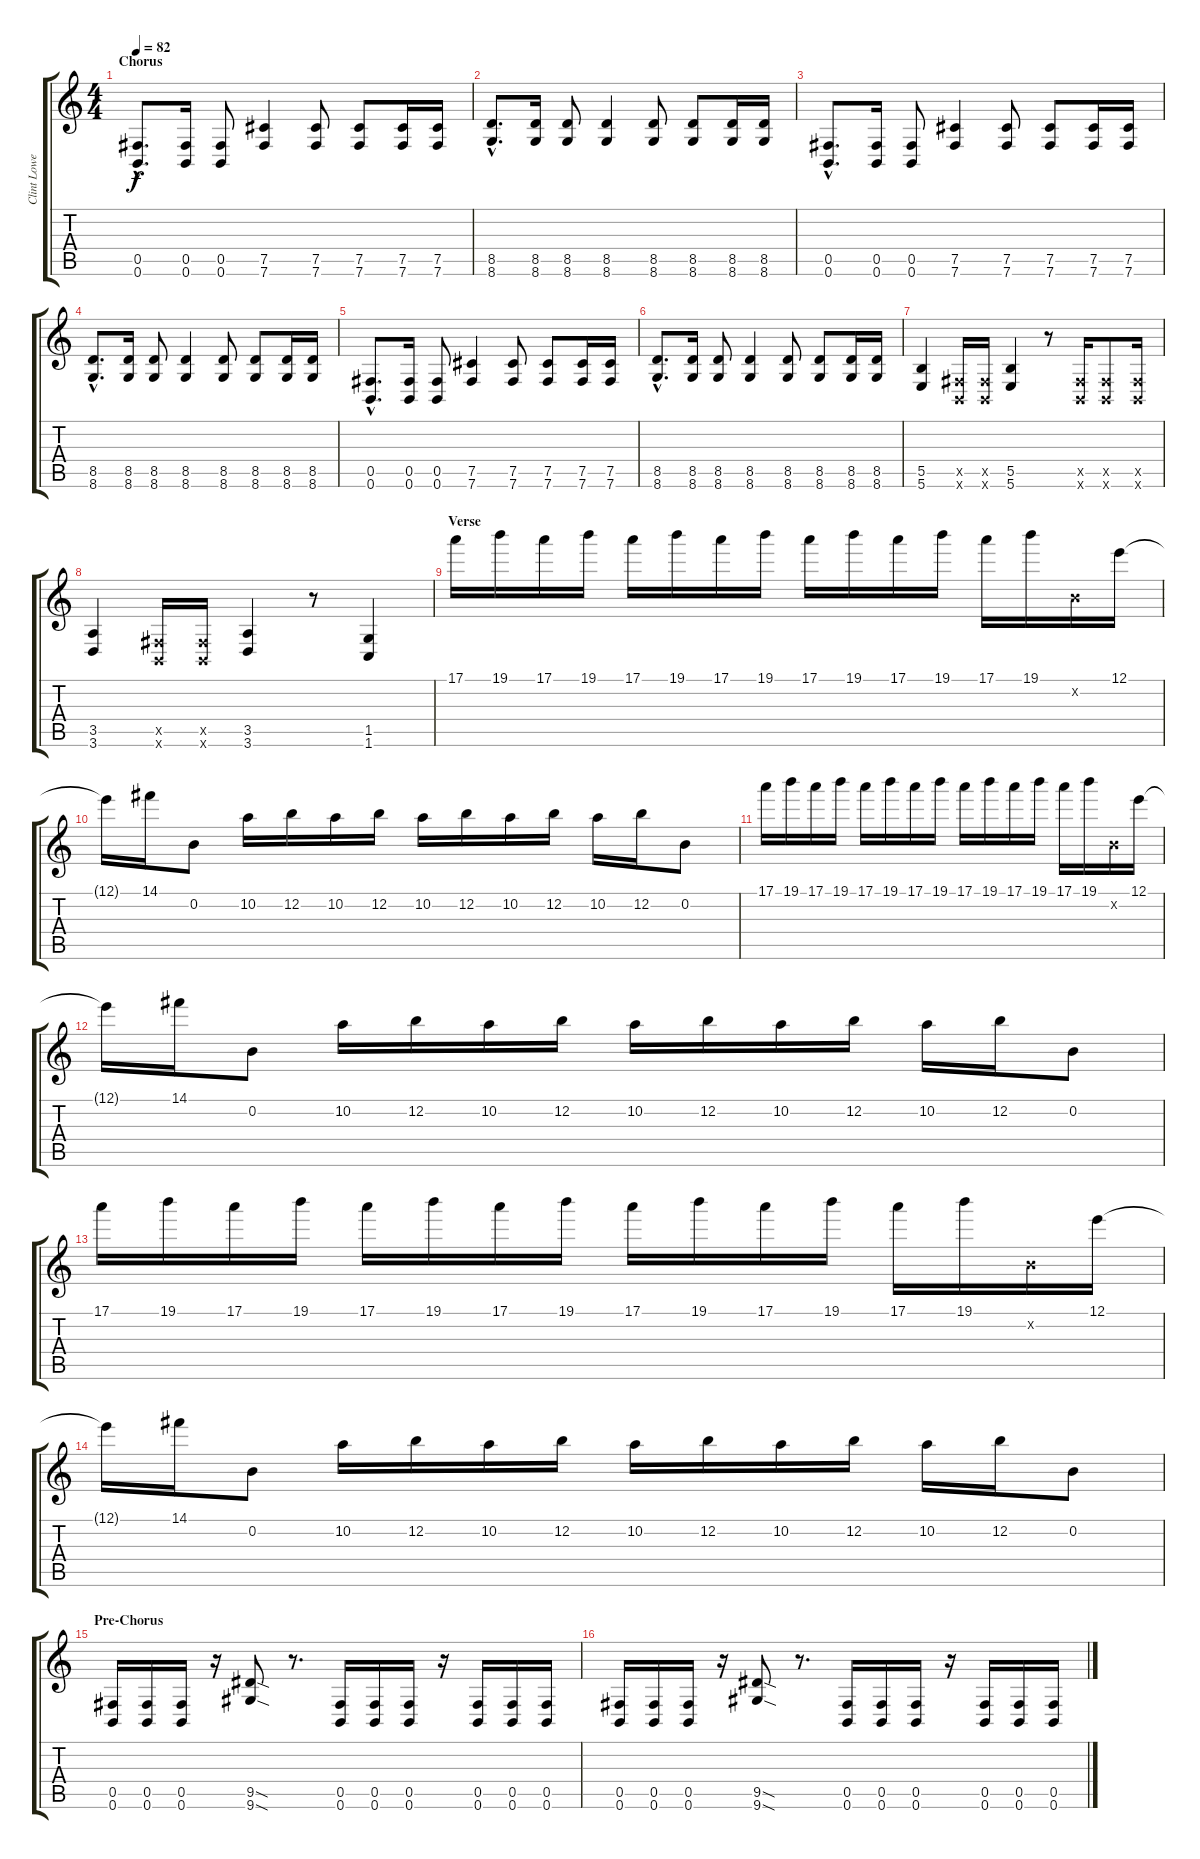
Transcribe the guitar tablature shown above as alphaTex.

\track ("Clint Lowery" "Clint Lowe") {instrument distortionguitar}
\staff {score tabs}
\tuning (E4 B3 G3 B2 Gb2 B1) {hide}
\ts (4 4)
\section ("" "Chorus")
\tempo 82
\clef g2
\ks c
(0.5{hac} 0.6{hac}).8{d dy f} (0.5 0.6).16 (0.5 0.6).8 (7.5 7.6).4 (7.5 7.6).8 (7.5 7.6).8 (7.5 7.6).16 (7.5 7.6).16 |
(8.5{hac} 8.6{hac}).8{d} (8.5 8.6).16 (8.5 8.6).8 (8.5 8.6).4 (8.5 8.6).8 (8.5 8.6).8 (8.5 8.6).16 (8.5 8.6).16 |
(0.5{hac} 0.6{hac}).8{d} (0.5 0.6).16 (0.5 0.6).8 (7.5 7.6).4 (7.5 7.6).8 (7.5 7.6).8 (7.5 7.6).16 (7.5 7.6).16 |
(8.5{hac} 8.6{hac}).8{d} (8.5 8.6).16 (8.5 8.6).8 (8.5 8.6).4 (8.5 8.6).8 (8.5 8.6).8 (8.5 8.6).16 (8.5 8.6).16 |
(0.5{hac} 0.6{hac}).8{d} (0.5 0.6).16 (0.5 0.6).8 (7.5 7.6).4 (7.5 7.6).8 (7.5 7.6).8 (7.5 7.6).16 (7.5 7.6).16 |
(8.5{hac} 8.6{hac}).8{d} (8.5 8.6).16 (8.5 8.6).8 (8.5 8.6).4 (8.5 8.6).8 (8.5 8.6).8 (8.5 8.6).16 (8.5 8.6).16 |
(5.5 5.6).4 (0.5{x} 0.6{x}).16 (0.5{x} 0.6{x}).16 (5.5 5.6).4 r.8 (0.5{x} 0.6{x}).16 (0.5{x} 0.6{x}).8 (0.5{x} 0.6{x}).16 |
(3.5 3.6).4 (0.5{x} 0.6{x}).16 (0.5{x} 0.6{x}).16 (3.5 3.6).4 r.8 (1.5 1.6).4 |
\section ("" "Verse")
17.1.16 19.1.16 17.1.16 19.1.16 17.1.16 19.1.16 17.1.16 19.1.16 17.1.16 19.1.16 17.1.16 19.1.16 17.1.16 19.1.16 0.2{x}.16 12.1.16 |
12.1{t}.16 14.1.16 0.2.8 10.2.16 12.2.16 10.2.16 12.2.16 10.2.16 12.2.16 10.2.16 12.2.16 10.2.16 12.2.16 0.2.8 |
17.1.16 19.1.16 17.1.16 19.1.16 17.1.16 19.1.16 17.1.16 19.1.16 17.1.16 19.1.16 17.1.16 19.1.16 17.1.16 19.1.16 0.2{x}.16 12.1.16 |
12.1{t}.16 14.1.16 0.2.8 10.2.16 12.2.16 10.2.16 12.2.16 10.2.16 12.2.16 10.2.16 12.2.16 10.2.16 12.2.16 0.2.8 |
17.1.16 19.1.16 17.1.16 19.1.16 17.1.16 19.1.16 17.1.16 19.1.16 17.1.16 19.1.16 17.1.16 19.1.16 17.1.16 19.1.16 0.2{x}.16 12.1.16 |
12.1{t}.16 14.1.16 0.2.8 10.2.16 12.2.16 10.2.16 12.2.16 10.2.16 12.2.16 10.2.16 12.2.16 10.2.16 12.2.16 0.2.8 |
\section ("" "Pre-Chorus")
(0.5 0.6).16 (0.5 0.6).16 (0.5 0.6).16 r.16 (9.5{sod} 9.6{sod}).8 r.8{d} (0.5 0.6).16 (0.5 0.6).16 (0.5 0.6).16 r.16 (0.5 0.6).16 (0.5 0.6).16 (0.5 0.6).16 |
(0.5 0.6).16 (0.5 0.6).16 (0.5 0.6).16 r.16 (9.5{sod} 9.6{sod}).8 r.8{d} (0.5 0.6).16 (0.5 0.6).16 (0.5 0.6).16 r.16 (0.5 0.6).16 (0.5 0.6).16 (0.5 0.6).16
